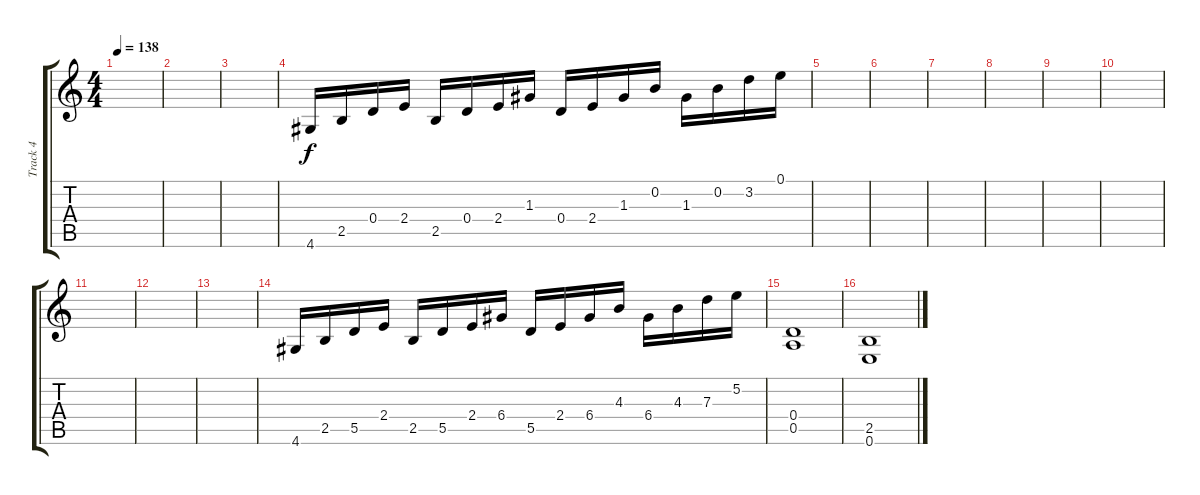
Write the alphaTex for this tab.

\track ("Track 4" "Track 4") {instrument distortionguitar}
\staff {score tabs}
\tuning (E4 B3 G3 D3 A2 E2) {hide}
\ts (4 4)
\tempo 138
\clef g2
\ks c
|
|
|
4.6.16{dy f} 2.5.16 0.4.16 2.4.16 2.5.16 0.4.16 2.4.16 1.3.16 0.4.16 2.4.16 1.3.16 0.2.16 1.3.16 0.2.16 3.2.16 0.1.16 |
|
|
|
|
|
|
|
|
|
4.6.16 2.5.16 5.5.16 2.4.16 2.5.16 5.5.16 2.4.16 6.4.16 5.5.16 2.4.16 6.4.16 4.3.16 6.4.16 4.3.16 7.3.16 5.2.16 |
(0.4 0.5).1 |
(2.5 0.6).1
